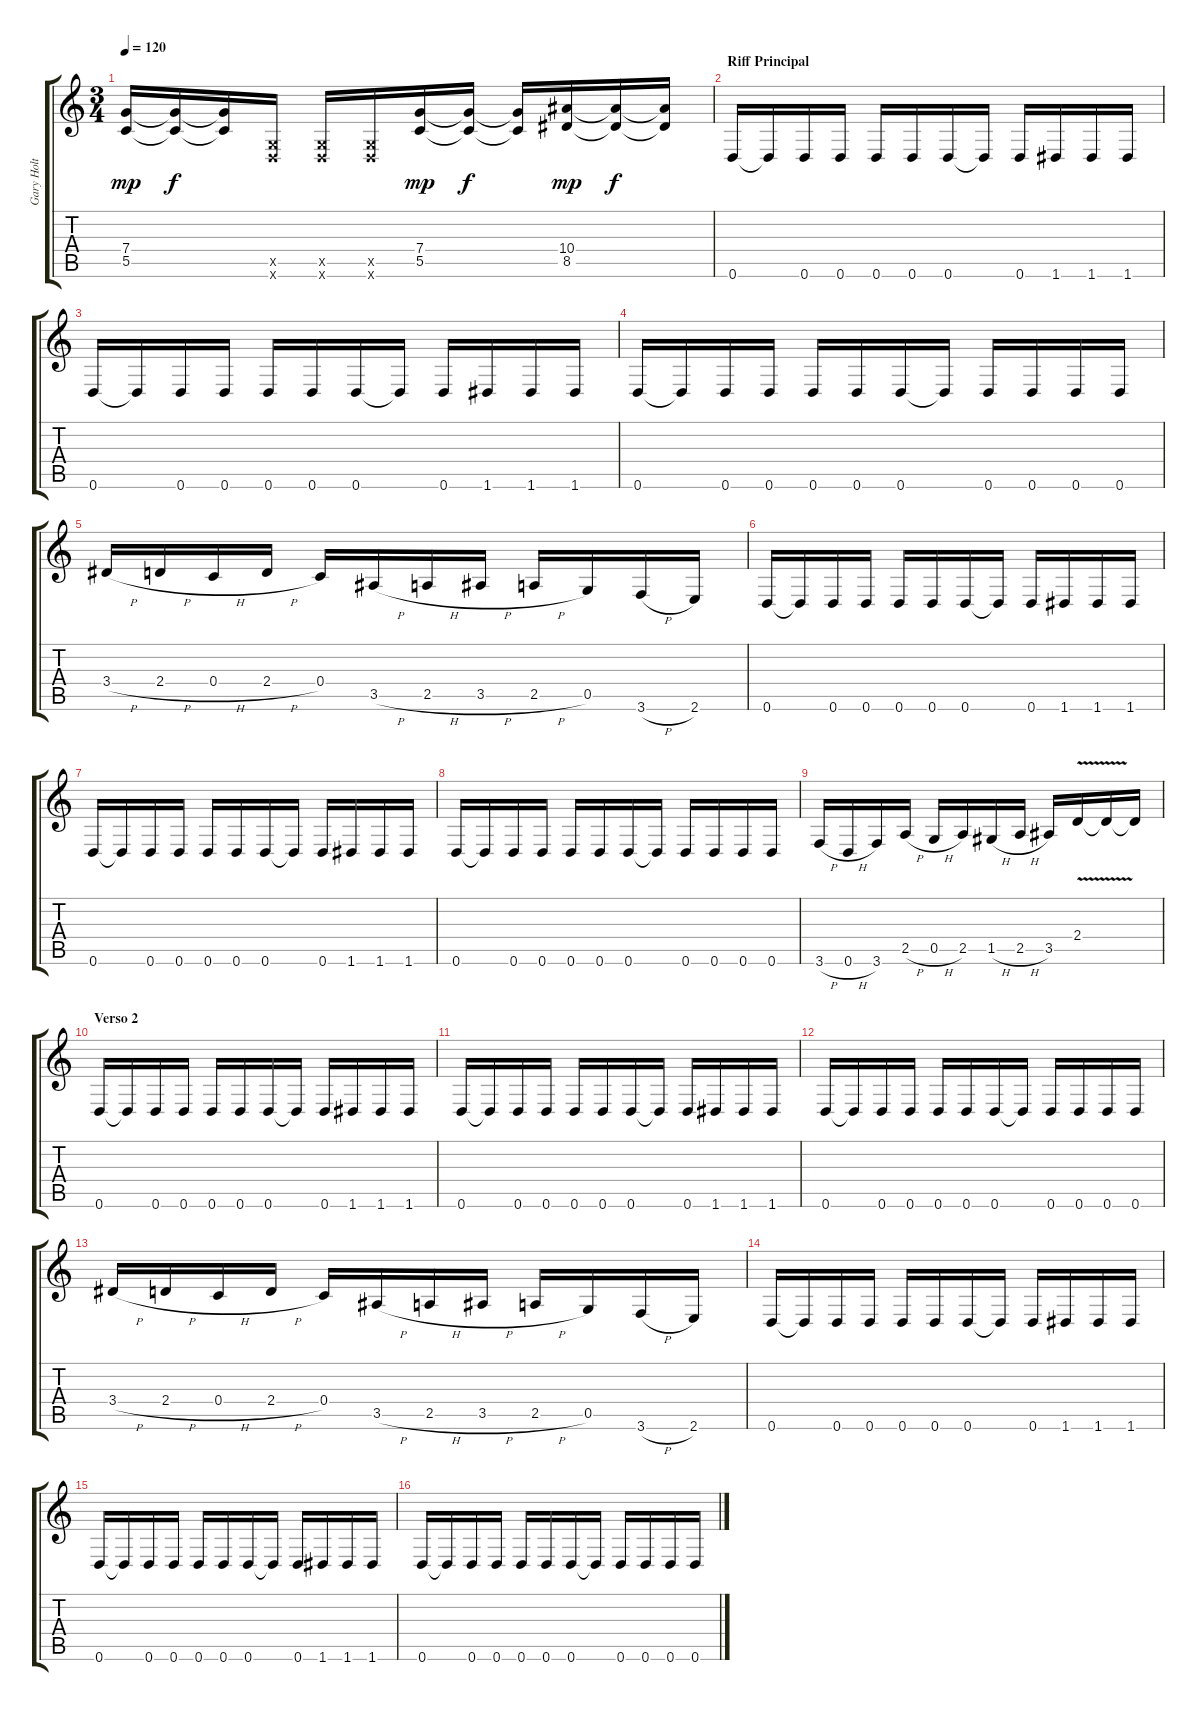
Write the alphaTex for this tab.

\track ("Gary Holt" "Gary Holt") {instrument distortionguitar}
\staff {score tabs}
\tuning (D4 A3 F3 C3 G2 D2) {hide}
\ts (3 4)
\tempo 120
\clef g2
\ks c
(7.4 5.5).16{dy mp} (7.4{t} 5.5{t}).16{dy f} (7.4{t} 5.5{t}).16 (0.5{x} 0.6{x}).16 (0.5{x} 0.6{x}).16 (0.5{x} 0.6{x}).16 (7.4 5.5).16{dy mp} (7.4{t} 5.5{t}).16{dy f} (7.4{t} 5.5{t}).16 (10.4 8.5).16{dy mp} (10.4{t} 8.5{t}).16{dy f} (10.4{t} 8.5{t}).16 |
\section ("" "Riff Principal")
0.6.16 0.6{t}.16 0.6.16 0.6.16 0.6.16 0.6.16 0.6.16 0.6{t}.16 0.6.16 1.6.16 1.6.16 1.6.16 |
0.6.16 0.6{t}.16 0.6.16 0.6.16 0.6.16 0.6.16 0.6.16 0.6{t}.16 0.6.16 1.6.16 1.6.16 1.6.16 |
0.6.16 0.6{t}.16 0.6.16 0.6.16 0.6.16 0.6.16 0.6.16 0.6{t}.16 0.6.16 0.6.16 0.6.16 0.6.16 |
3.4{h}.16 2.4{h}.16 0.4{h}.16 2.4{h}.16 0.4.16 3.5{h}.16 2.5{h}.16 3.5{h}.16 2.5{h}.16 0.5.16 3.6{h}.16 2.6.16 |
0.6.16 0.6{t}.16 0.6.16 0.6.16 0.6.16 0.6.16 0.6.16 0.6{t}.16 0.6.16 1.6.16 1.6.16 1.6.16 |
0.6.16 0.6{t}.16 0.6.16 0.6.16 0.6.16 0.6.16 0.6.16 0.6{t}.16 0.6.16 1.6.16 1.6.16 1.6.16 |
0.6.16 0.6{t}.16 0.6.16 0.6.16 0.6.16 0.6.16 0.6.16 0.6{t}.16 0.6.16 0.6.16 0.6.16 0.6.16 |
3.6{h}.16 0.6{h}.16 3.6.16 2.5{h}.16 0.5{h}.16 2.5.16 1.5{h}.16 2.5{h}.16 3.5.16 2.4{v}.16 2.4{t}.16 2.4{t}.16 |
\section ("" "Verso 2")
0.6.16 0.6{t}.16 0.6.16 0.6.16 0.6.16 0.6.16 0.6.16 0.6{t}.16 0.6.16 1.6.16 1.6.16 1.6.16 |
0.6.16 0.6{t}.16 0.6.16 0.6.16 0.6.16 0.6.16 0.6.16 0.6{t}.16 0.6.16 1.6.16 1.6.16 1.6.16 |
0.6.16 0.6{t}.16 0.6.16 0.6.16 0.6.16 0.6.16 0.6.16 0.6{t}.16 0.6.16 0.6.16 0.6.16 0.6.16 |
3.4{h}.16 2.4{h}.16 0.4{h}.16 2.4{h}.16 0.4.16 3.5{h}.16 2.5{h}.16 3.5{h}.16 2.5{h}.16 0.5.16 3.6{h}.16 2.6.16 |
0.6.16 0.6{t}.16 0.6.16 0.6.16 0.6.16 0.6.16 0.6.16 0.6{t}.16 0.6.16 1.6.16 1.6.16 1.6.16 |
0.6.16 0.6{t}.16 0.6.16 0.6.16 0.6.16 0.6.16 0.6.16 0.6{t}.16 0.6.16 1.6.16 1.6.16 1.6.16 |
0.6.16 0.6{t}.16 0.6.16 0.6.16 0.6.16 0.6.16 0.6.16 0.6{t}.16 0.6.16 0.6.16 0.6.16 0.6.16
